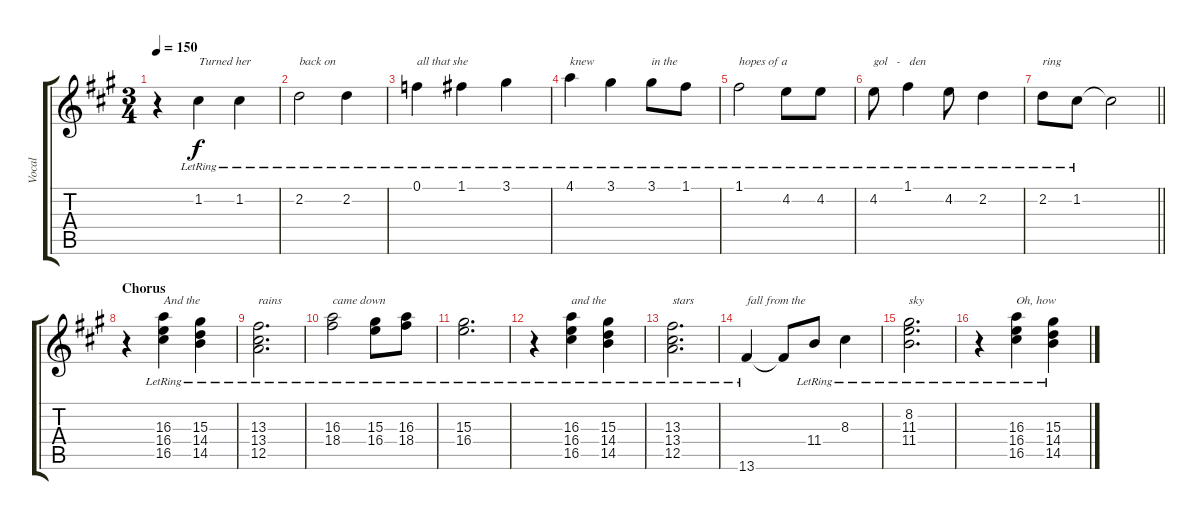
\track ("Vocal" "Vocal") {instrument acousticguitarnylon}
\staff {score tabs}
\tuning (F4 C4 F3 C3 A2 F2) {hide}
\ts (3 4)
\tempo 150
\clef g2
\ks f#minor
r.4{dy f} 1.2{lr}.4{txt "Turned her"} 1.2{lr}.4 |
2.2{lr}.2{txt "back on"} 2.2{lr}.4 |
0.1{lr}.4{txt "all that she"} 1.1{lr}.4 3.1{lr}.4 |
4.1{lr}.4{txt "knew "} 3.1{lr}.4 3.1{lr}.8{txt "in the "} 1.1{lr}.8 |
1.1{lr}.2{txt "hopes of a"} 4.2{lr}.8 4.2{lr}.8 |
4.2{lr}.8{txt "gol   -   den"} 1.1{lr}.4 4.2{lr}.8 2.2{lr}.4 |
\barLineRight lightlight
2.2{lr}.8{txt "ring"} 1.2{lr}.8 1.2{t}.2 |
\section ("" "Chorus")
r.4 (16.3{lr} 16.4{lr} 16.5{lr}).4{txt "And the"} (15.3{lr} 14.4{lr} 14.5{lr}).4 |
(13.3{lr} 13.4{lr} 12.5{lr}).2{d txt "rains"} |
(16.3{lr} 18.4{lr}).2{txt "came down"} (15.3{lr} 16.4{lr}).8 (16.3{lr} 18.4{lr}).8 |
(15.3{lr} 16.4{lr}).2{d} |
r.4 (16.3{lr} 16.4{lr} 16.5{lr}).4{txt "and the"} (15.3{lr} 14.4{lr} 14.5{lr}).4 |
(13.3{lr} 13.4{lr} 12.5{lr}).2{d txt "stars"} |
13.6{lr}.4{txt "fall from the"} 13.6{t}.8 11.4{lr}.8 8.3{lr}.4 |
(8.2{lr} 11.3{lr} 11.4{lr}).2{d txt "sky"} |
r.4 (16.3{lr} 16.4{lr} 16.5{lr}).4{txt "Oh, how"} (15.3{lr} 14.4{lr} 14.5{lr}).4
